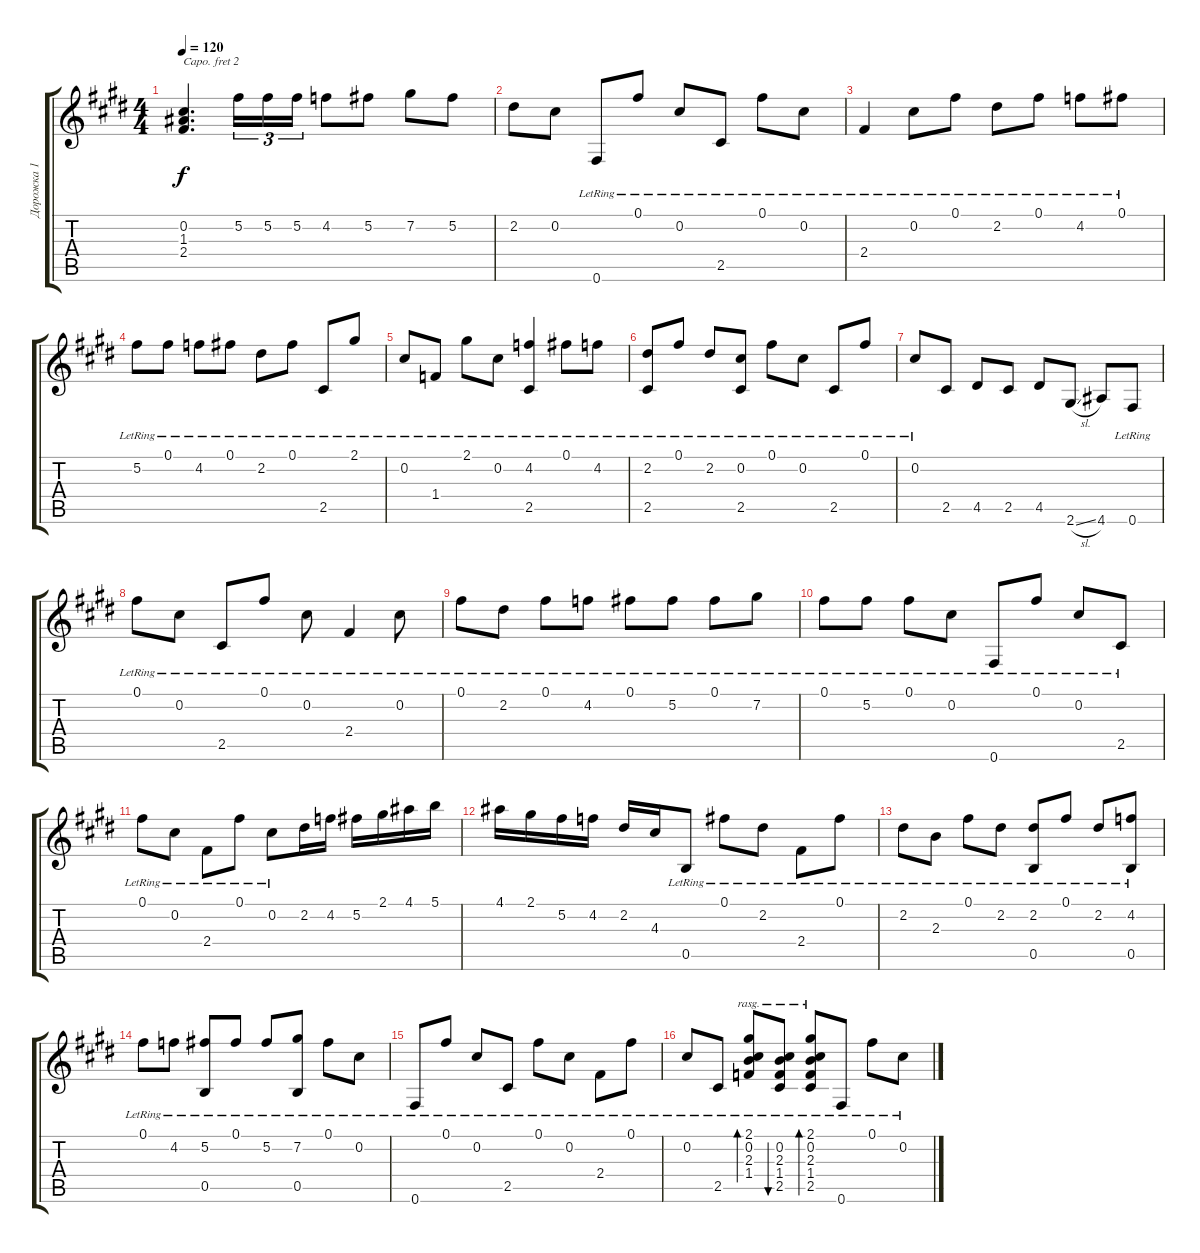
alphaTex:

\track ("Дорожка 1" "Дорожка 1") {instrument acousticguitarnylon}
\staff {score tabs}
\capo 2
\tuning (E4 B3 G3 D3 A2 E2) {hide}
\ts (4 4)
\tempo 120
\clef g2
\ks e
(0.2{t} 1.3{t} 2.4{t}).4{d dy f} 5.2.16{tu (3 2)} 5.2.16{tu (3 2)} 5.2.16{tu (3 2)} 4.2.8 5.2.8 7.2.8 5.2.8 |
2.2.8 0.2.8 0.6{lr}.8 0.1{lr}.8 0.2{lr}.8 2.5{lr}.8 0.1{lr}.8 0.2{lr}.8 |
2.4{lr}.4 0.2{lr}.8 0.1{lr}.8 2.2{lr}.8 0.1{lr}.8 4.2{lr}.8 0.1{lr}.8 |
5.2{lr}.8 0.1{lr}.8 4.2{lr}.8 0.1{lr}.8 2.2{lr}.8 0.1{lr}.8 2.5{lr}.8 2.1{lr}.8 |
0.2{lr}.8 1.4{lr}.8 2.1{lr}.8 0.2{lr}.8 (4.2{lr} 2.5{lr}).4 0.1{lr}.8 4.2{lr}.8 |
(2.2{lr} 2.5{lr}).8 0.1{lr}.8 2.2{lr}.8 (0.2{lr} 2.5{lr}).8 0.1{lr}.8 0.2{lr}.8 2.5{lr}.8 0.1{lr}.8 |
0.2{lr}.8 2.5.8 4.5.8 2.5.8 4.5.8 2.6{sl}.8 4.6.8 0.6{lr}.8 |
0.1{lr}.8 0.2{lr}.8 2.5{lr}.8 0.1{lr}.8 0.2{lr}.8 2.4{lr}.4 0.2{lr}.8 |
0.1{lr}.8 2.2{lr}.8 0.1{lr}.8 4.2{lr}.8 0.1{lr}.8 5.2{lr}.8 0.1{lr}.8 7.2{lr}.8 |
0.1{lr}.8 5.2{lr}.8 0.1{lr}.8 0.2{lr}.8 0.6{lr}.8 0.1{lr}.8 0.2{lr}.8 2.5{lr}.8 |
0.1{lr}.8 0.2{lr}.8 2.4{lr}.8 0.1{lr}.8 0.2{lr}.8 2.2.16 4.2.16 5.2.16 2.1.16 4.1.16 5.1.16 |
4.1.16 2.1.16 5.2.16 4.2.16 2.2.16 4.3.16 0.5{lr}.8 0.1{lr}.8 2.2{lr}.8 2.4{lr}.8 0.1{lr}.8 |
2.2{lr}.8 2.3{lr}.8 0.1{lr}.8 2.2{lr}.8 (2.2{lr} 0.5{lr}).8 0.1{lr}.8 2.2{lr}.8 (4.2{lr} 0.5{lr}).8 |
0.1{lr}.8 4.2{lr}.8 (5.2{lr} 0.5{lr}).8 0.1{lr}.8 5.2{lr}.8 (7.2{lr} 0.5{lr}).8 0.1{lr}.8 0.2{lr}.8 |
0.6{lr}.8 0.1{lr}.8 0.2{lr}.8 2.5{lr}.8 0.1{lr}.8 0.2{lr}.8 2.4{lr}.8 0.1{lr}.8 |
0.2{lr}.8 2.5{lr}.8 (2.1{lr} 0.2{lr} 2.3{lr} 1.4{lr}).8{bd 120 rasg ii} (0.2{lr} 2.3{lr} 1.4{lr} 2.5{lr}).8{bu 120 rasg ii} (2.1{lr} 0.2{lr} 2.3{lr} 1.4{lr} 2.5{lr}).8{bd 120 rasg ii} 0.6{lr}.8 0.1{lr}.8 0.2{lr}.8
